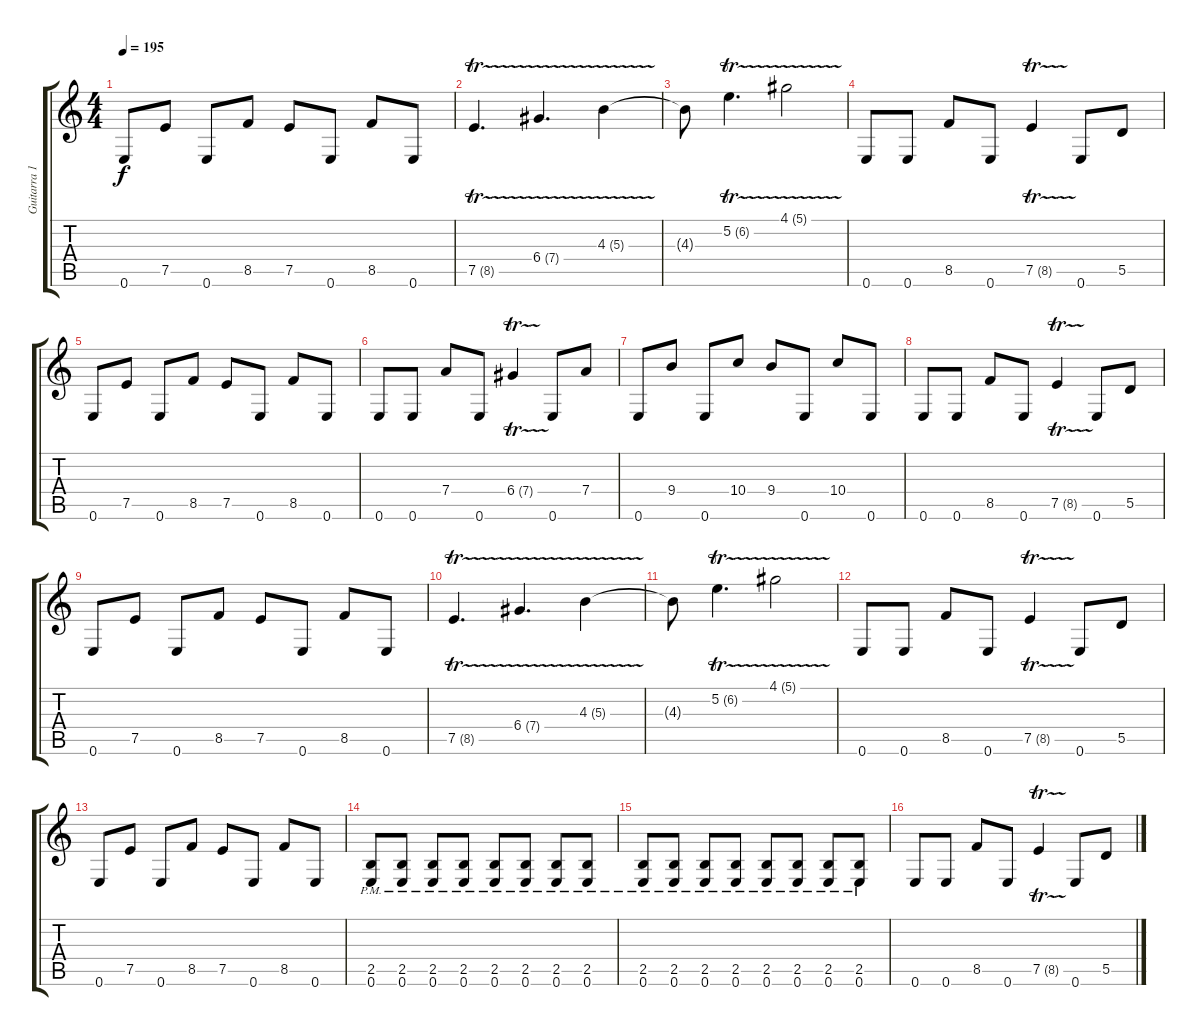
\track ("Guitarra 1" "Guitarra 1") {instrument distortionguitar}
\staff {score tabs}
\tuning (E4 B3 G3 D3 A2 E2) {hide}
\ts (4 4)
\tempo 195
\clef g2
\ks c
0.6.8{dy f} 7.5.8 0.6.8 8.5.8 7.5.8 0.6.8 8.5.8 0.6.8 |
7.5{tr (8 16)}.4{d} 6.4{tr (7 16)}.4{d} 4.3{tr (5 16)}.4 |
4.3{t}.8 5.2{tr (6 16)}.4{d} 4.1{tr (5 16)}.2 |
0.6.8 0.6.8 8.5.8 0.6.8 7.5{tr (8 16)}.4 0.6.8 5.5.8 |
0.6.8 7.5.8 0.6.8 8.5.8 7.5.8 0.6.8 8.5.8 0.6.8 |
0.6.8 0.6.8 7.4.8 0.6.8 6.4{tr (7 16)}.4 0.6.8 7.4.8 |
0.6.8 9.4.8 0.6.8 10.4.8 9.4.8 0.6.8 10.4.8 0.6.8 |
0.6.8 0.6.8 8.5.8 0.6.8 7.5{tr (8 16)}.4 0.6.8 5.5.8 |
0.6.8 7.5.8 0.6.8 8.5.8 7.5.8 0.6.8 8.5.8 0.6.8 |
7.5{tr (8 16)}.4{d} 6.4{tr (7 16)}.4{d} 4.3{tr (5 16)}.4 |
4.3{t}.8 5.2{tr (6 16)}.4{d} 4.1{tr (5 16)}.2 |
0.6.8 0.6.8 8.5.8 0.6.8 7.5{tr (8 16)}.4 0.6.8 5.5.8 |
0.6.8 7.5.8 0.6.8 8.5.8 7.5.8 0.6.8 8.5.8 0.6.8 |
(2.5{pm} 0.6{pm}).8 (2.5{pm} 0.6{pm}).8 (2.5{pm} 0.6{pm}).8 (2.5{pm} 0.6{pm}).8 (2.5{pm} 0.6{pm}).8 (2.5{pm} 0.6{pm}).8 (2.5{pm} 0.6{pm}).8 (2.5{pm} 0.6{pm}).8 |
(2.5{pm} 0.6{pm}).8 (2.5{pm} 0.6{pm}).8 (2.5{pm} 0.6{pm}).8 (2.5{pm} 0.6{pm}).8 (2.5{pm} 0.6{pm}).8 (2.5{pm} 0.6{pm}).8 (2.5{pm} 0.6{pm}).8 (2.5{pm} 0.6{pm}).8 |
0.6.8 0.6.8 8.5.8 0.6.8 7.5{tr (8 16)}.4 0.6.8 5.5.8
